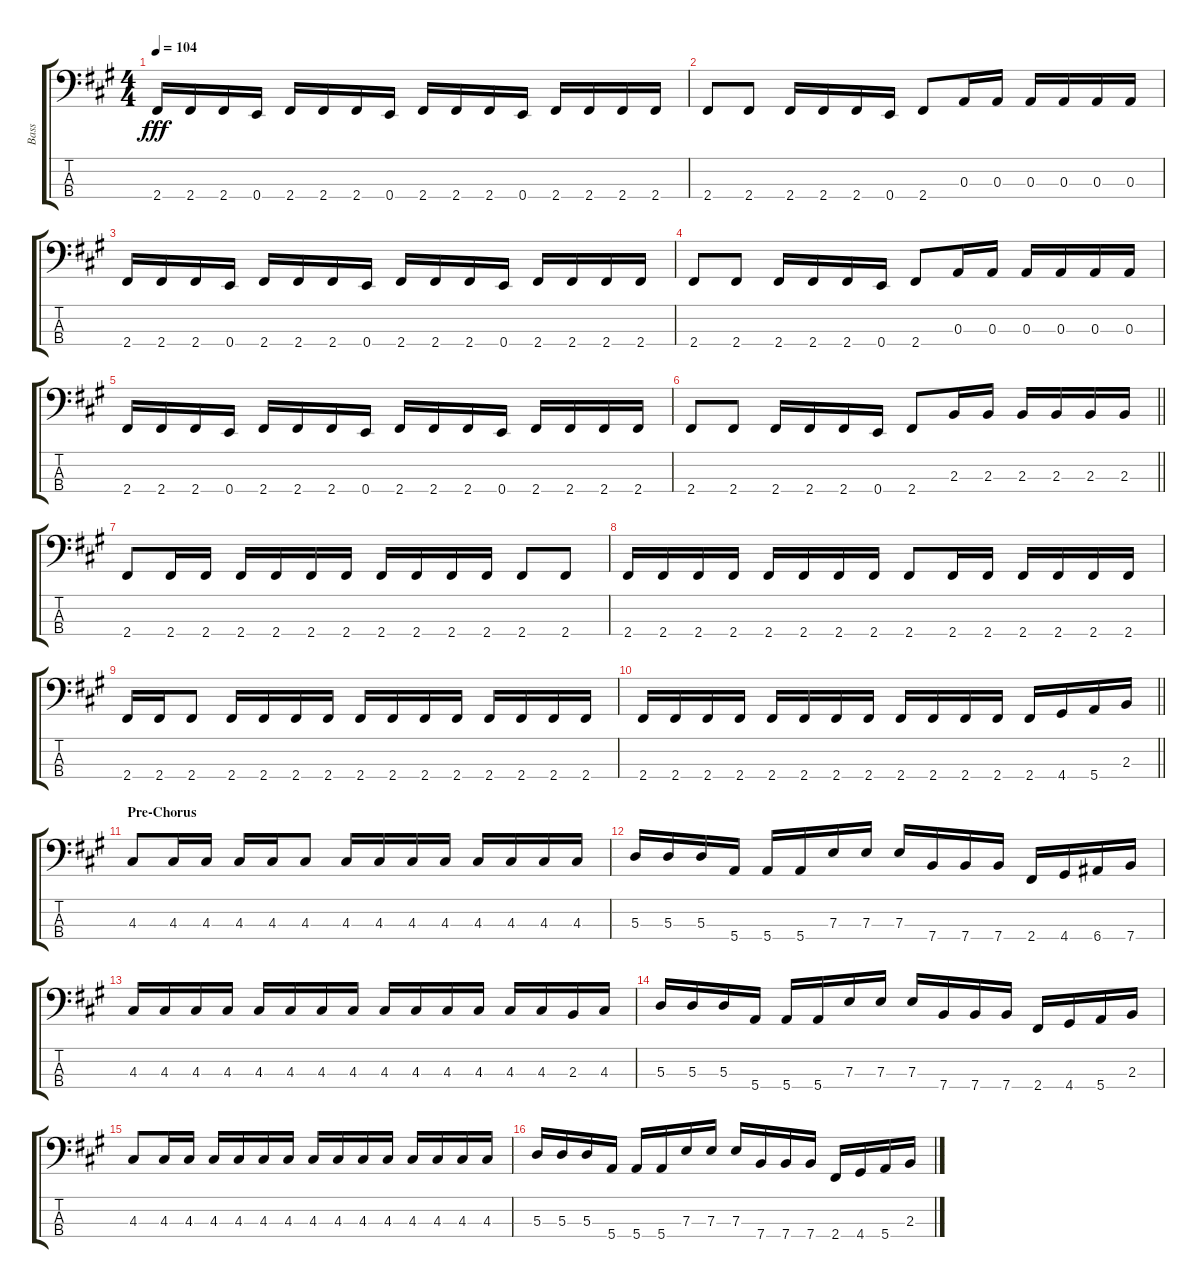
\track ("Bass" "Bass") {instrument electricbassfinger}
\staff {score tabs}
\tuning (G2 D2 A1 E1) {hide}
\ts (4 4)
\tempo 104
\clef f4
\ks a
2.4.16{dy fff} 2.4.16 2.4.16 0.4.16 2.4.16 2.4.16 2.4.16 0.4.16 2.4.16 2.4.16 2.4.16 0.4.16 2.4.16 2.4.16 2.4.16 2.4.16 |
2.4.8 2.4.8 2.4.16 2.4.16 2.4.16 0.4.16 2.4.8 0.3.16 0.3.16 0.3.16 0.3.16 0.3.16 0.3.16 |
2.4.16 2.4.16 2.4.16 0.4.16 2.4.16 2.4.16 2.4.16 0.4.16 2.4.16 2.4.16 2.4.16 0.4.16 2.4.16 2.4.16 2.4.16 2.4.16 |
2.4.8 2.4.8 2.4.16 2.4.16 2.4.16 0.4.16 2.4.8 0.3.16 0.3.16 0.3.16 0.3.16 0.3.16 0.3.16 |
2.4.16 2.4.16 2.4.16 0.4.16 2.4.16 2.4.16 2.4.16 0.4.16 2.4.16 2.4.16 2.4.16 0.4.16 2.4.16 2.4.16 2.4.16 2.4.16 |
\barLineRight lightlight
2.4.8 2.4.8 2.4.16 2.4.16 2.4.16 0.4.16 2.4.8 2.3.16 2.3.16 2.3.16 2.3.16 2.3.16 2.3.16 |
2.4.8 2.4.16 2.4.16 2.4.16 2.4.16 2.4.16 2.4.16 2.4.16 2.4.16 2.4.16 2.4.16 2.4.8 2.4.8 |
2.4.16 2.4.16 2.4.16 2.4.16 2.4.16 2.4.16 2.4.16 2.4.16 2.4.8 2.4.16 2.4.16 2.4.16 2.4.16 2.4.16 2.4.16 |
2.4.16 2.4.16 2.4.8 2.4.16 2.4.16 2.4.16 2.4.16 2.4.16 2.4.16 2.4.16 2.4.16 2.4.16 2.4.16 2.4.16 2.4.16 |
\barLineRight lightlight
2.4.16 2.4.16 2.4.16 2.4.16 2.4.16 2.4.16 2.4.16 2.4.16 2.4.16 2.4.16 2.4.16 2.4.16 2.4.16 4.4.16 5.4.16 2.3.16 |
\section ("" "Pre-Chorus")
4.3.8 4.3.16 4.3.16 4.3.16 4.3.16 4.3.8 4.3.16 4.3.16 4.3.16 4.3.16 4.3.16 4.3.16 4.3.16 4.3.16 |
5.3.16 5.3.16 5.3.16 5.4.16 5.4.16 5.4.16 7.3.16 7.3.16 7.3.16 7.4.16 7.4.16 7.4.16 2.4.16 4.4.16 6.4.16 7.4.16 |
4.3.16 4.3.16 4.3.16 4.3.16 4.3.16 4.3.16 4.3.16 4.3.16 4.3.16 4.3.16 4.3.16 4.3.16 4.3.16 4.3.16 2.3.16 4.3.16 |
5.3.16 5.3.16 5.3.16 5.4.16 5.4.16 5.4.16 7.3.16 7.3.16 7.3.16 7.4.16 7.4.16 7.4.16 2.4.16 4.4.16 5.4.16 2.3.16 |
4.3.8 4.3.16 4.3.16 4.3.16 4.3.16 4.3.16 4.3.16 4.3.16 4.3.16 4.3.16 4.3.16 4.3.16 4.3.16 4.3.16 4.3.16 |
5.3.16 5.3.16 5.3.16 5.4.16 5.4.16 5.4.16 7.3.16 7.3.16 7.3.16 7.4.16 7.4.16 7.4.16 2.4.16 4.4.16 5.4.16 2.3.16
